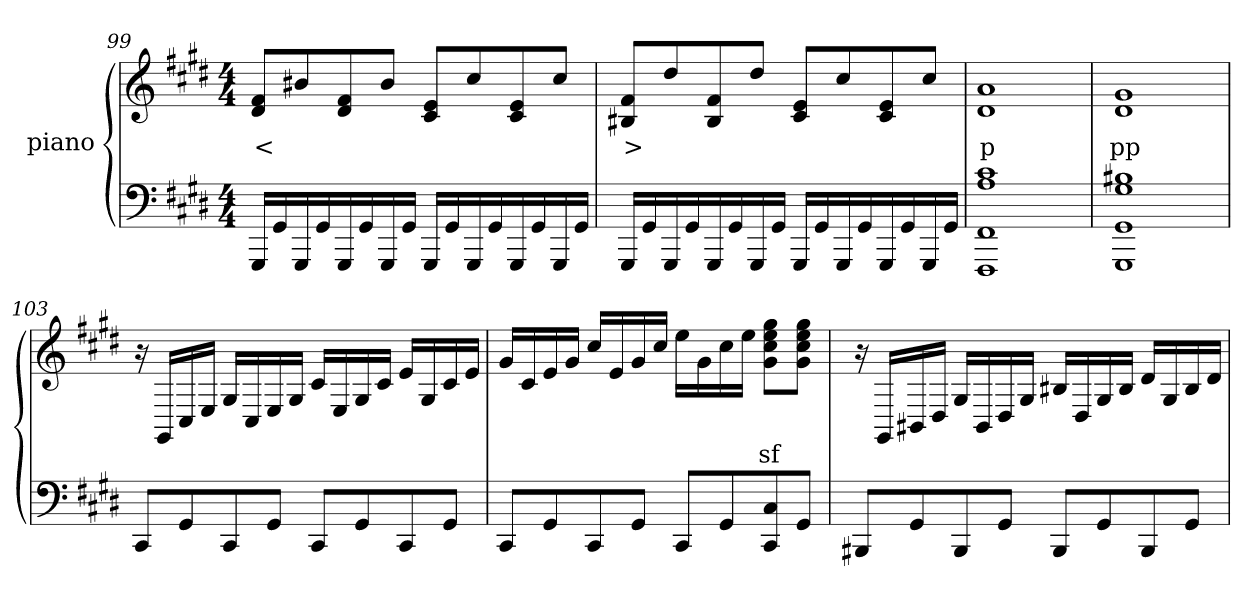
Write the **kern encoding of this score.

**kern	**kern	**text
*part2	*part1	*part1
*staff2	*staff1	*staff1
*	*I"piano	*
*clefF4	*clefG2	*
*k[f#c#g#d#]	*k[f#c#g#d#]	*
*c#:	*c#:	*
*M4/4	*M4/4	*
=99	=99	=99
16GGG#LL	8d# 8f#L	<
16GG#	.	.
16GGG#	8b#X	.
16GG#	.	.
16GGG#	8d# 8f#	.
16GG#	.	.
16GGG#	8b#J	.
16GG#JJ	.	.
16GGG#LL	8c# 8eL	.
16GG#	.	.
16GGG#	8cc#	.
16GG#	.	.
16GGG#	8c# 8e	.
16GG#	.	.
16GGG#	8cc#J	.
16GG#JJ	.	.
=100	=100	=100
16GGG#LL	8B#X 8f#L	>
16GG#	.	.
16GGG#	8dd#	.
16GG#	.	.
16GGG#	8B# 8f#	.
16GG#	.	.
16GGG#	8dd#J	.
16GG#JJ	.	.
16GGG#LL	8c# 8eL	.
16GG#	.	.
16GGG#	8cc#	.
16GG#	.	.
16GGG#	8c# 8e	.
16GG#	.	.
16GGG#	8cc#J	.
16GG#JJ	.	.
=101	=101	=101
1FFF# 1FF# 1A 1c#	1d# 1a	p
=102	=102	=102
1GGG# 1GG# 1G# 1B#X	1d# 1g#	pp
=103	=103	=103
8CC#L	16r	.
.	16GG#LL	.
8GG#	16C#	.
.	16EJJ	.
8CC#	16G#LL	.
.	16C#	.
8GG#J	16E	.
.	16G#JJ	.
8CC#L	16c#LL	.
.	16E	.
8GG#	16G#	.
.	16c#JJ	.
8CC#	16eLL	.
.	16G#	.
8GG#J	16c#	.
.	16eJJ	.
=104	=104	=104
8CC#L	16g#LL	.
.	16c#	.
8GG#	16e	.
.	16g#JJ	.
8CC#	16cc#LL	.
.	16e	.
8GG#J	16g#	.
.	16cc#JJ	.
8CC#L	16eeLL	.
.	16g#	.
8GG#	16cc#	.
.	16eeJJ	.
8CC# 8C#	8g# 8cc# 8ee 8gg#L	sf
8GG#J	8g# 8cc# 8ee 8gg#J	.
=105	=105	=105
8BBB#XL	16r	.
.	16GG#LL	.
8GG#	16BB#X	.
.	16D#JJ	.
8BBB#	16G#LL	.
.	16BB#	.
8GG#J	16D#	.
.	16G#JJ	.
8BBB#L	16B#LL	.
.	16D#	.
8GG#	16G#	.
.	16B#JJ	.
8BBB#	16d#LL	.
.	16G#	.
8GG#J	16B#	.
.	16d#JJ	.
=	=	=
*-	*-	*-
